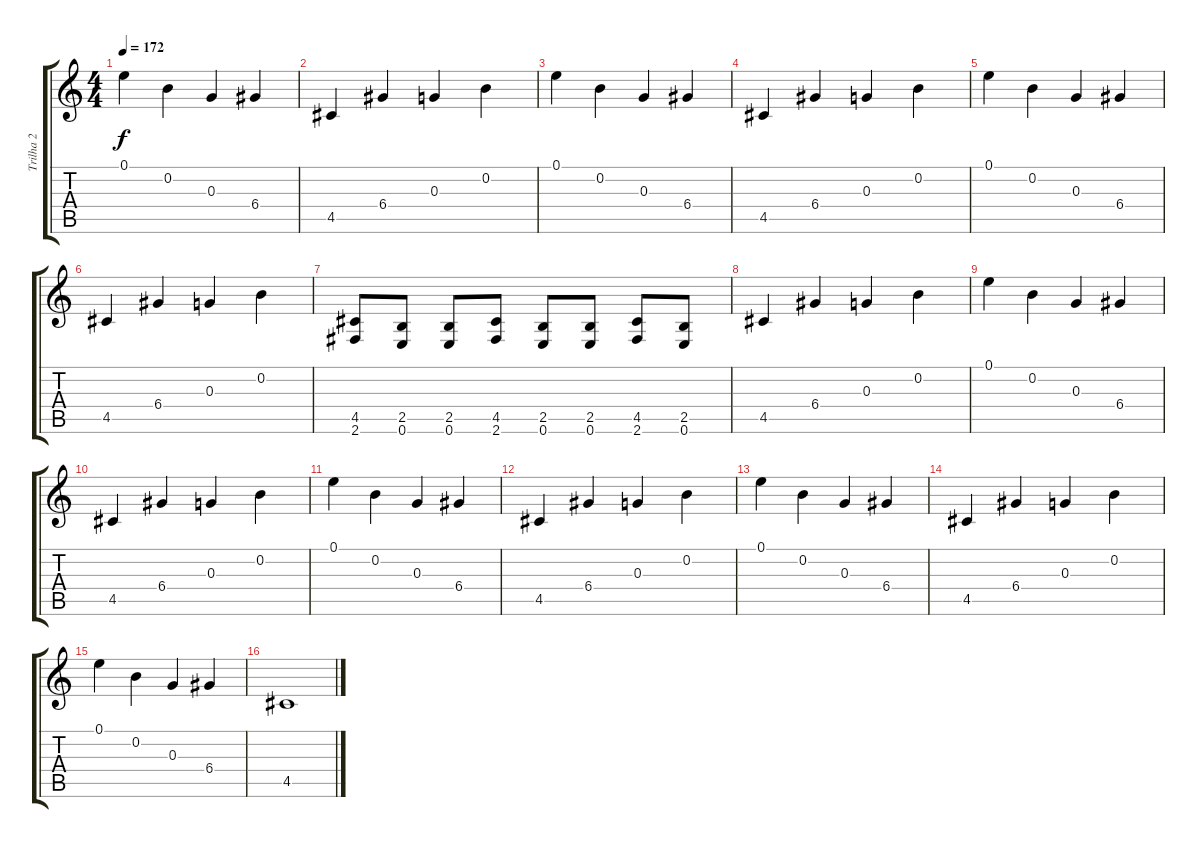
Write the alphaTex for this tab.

\track ("Trilha 2" "Trilha 2") {instrument distortionguitar}
\staff {score tabs}
\tuning (E4 B3 G3 D3 A2 E2) {hide}
\ts (4 4)
\tempo 172
\clef g2
\ks c
0.1.4{dy f} 0.2.4 0.3.4 6.4.4 |
4.5.4 6.4.4 0.3.4 0.2.4 |
0.1.4 0.2.4 0.3.4 6.4.4 |
4.5.4 6.4.4 0.3.4 0.2.4 |
0.1.4 0.2.4 0.3.4 6.4.4 |
4.5.4 6.4.4 0.3.4 0.2.4 |
(4.5 2.6).8 (2.5 0.6).8 (2.5 0.6).8 (4.5 2.6).8 (2.5 0.6).8 (2.5 0.6).8 (4.5 2.6).8 (2.5 0.6).8 |
4.5.4 6.4.4 0.3.4 0.2.4 |
0.1.4 0.2.4 0.3.4 6.4.4 |
4.5.4 6.4.4 0.3.4 0.2.4 |
0.1.4 0.2.4 0.3.4 6.4.4 |
4.5.4{volume 10} 6.4.4 0.3.4 0.2.4 |
0.1.4{volume 7} 0.2.4 0.3.4 6.4.4 |
4.5.4{volume 4} 6.4.4 0.3.4 0.2.4 |
0.1.4{volume 3} 0.2.4 0.3.4 6.4.4 |
4.5.1{volume 0}
